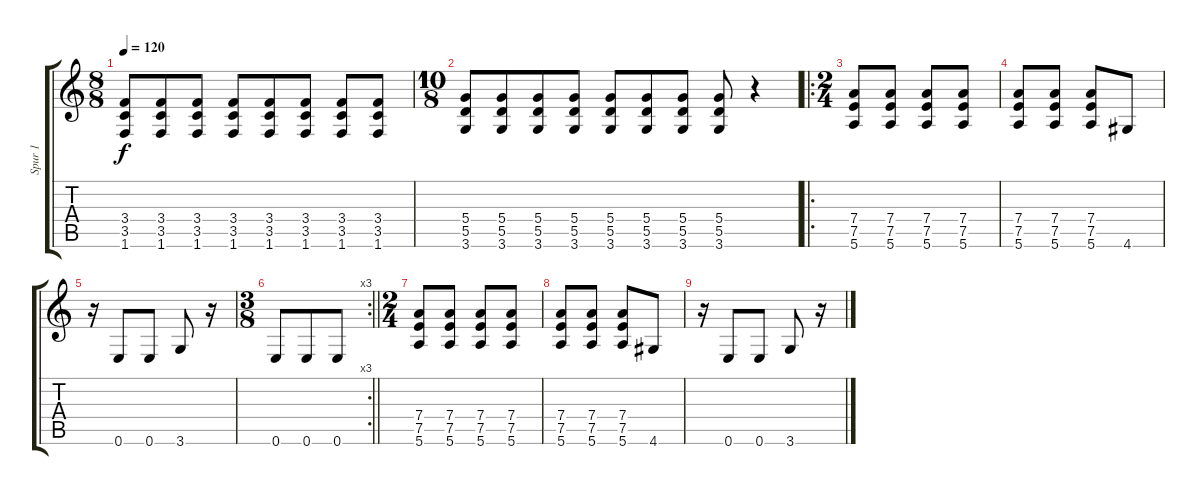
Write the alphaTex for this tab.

\track ("Spur 1" "Spur 1") {instrument overdrivenguitar}
\staff {score tabs}
\tuning (E4 B3 G3 D3 A2 E2) {hide}
\ts (8 8)
\tempo 120
\clef g2
\ks c
(3.4 3.5 1.6).8{dy f} (3.4 3.5 1.6).8 (3.4 3.5 1.6).8 (3.4 3.5 1.6).8 (3.4 3.5 1.6).8 (3.4 3.5 1.6).8 (3.4 3.5 1.6).8 (3.4 3.5 1.6).8 |
\ts (10 8)
(5.4 5.5 3.6).8 (5.4 5.5 3.6).8 (5.4 5.5 3.6).8 (5.4 5.5 3.6).8 (5.4 5.5 3.6).8 (5.4 5.5 3.6).8 (5.4 5.5 3.6).8 (5.4 5.5 3.6).8 r.4 |
\ro
\ts (2 4)
(7.4 7.5 5.6).8 (7.4 7.5 5.6).8 (7.4 7.5 5.6).8 (7.4 7.5 5.6).8 |
(7.4 7.5 5.6).8 (7.4 7.5 5.6).8 (7.4 7.5 5.6).8 4.6.8 |
r.16 0.6.8 0.6.8 3.6.8 r.16 |
\rc 3
\ts (3 8)
\barLineRight lightlight
0.6.8 0.6.8 0.6.8 |
\ts (2 4)
(7.4 7.5 5.6).8 (7.4 7.5 5.6).8 (7.4 7.5 5.6).8 (7.4 7.5 5.6).8 |
(7.4 7.5 5.6).8 (7.4 7.5 5.6).8 (7.4 7.5 5.6).8 4.6.8 |
r.16 0.6.8 0.6.8 3.6.8 r.16
